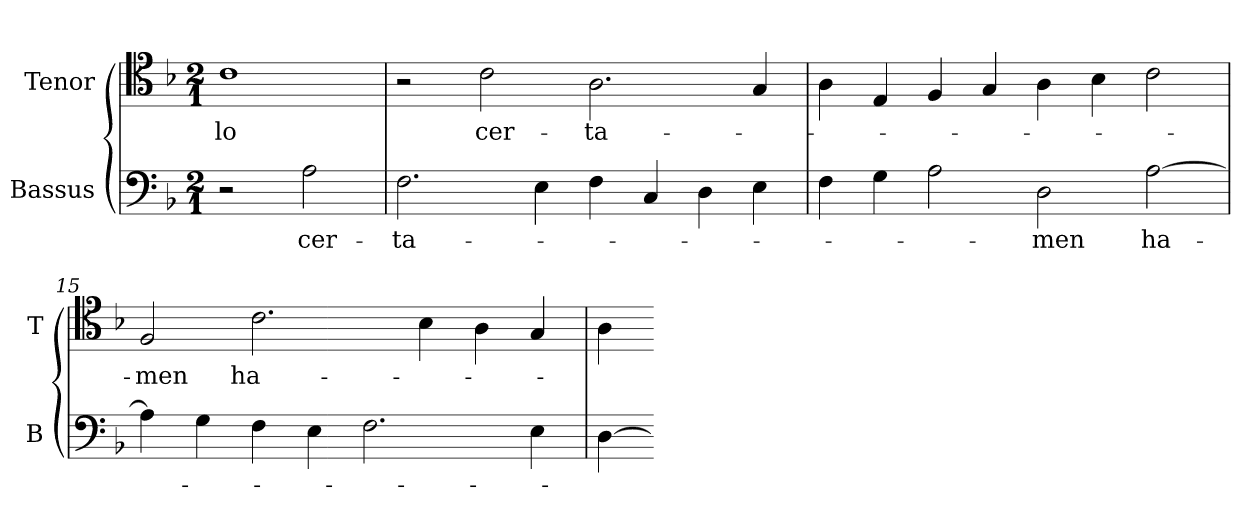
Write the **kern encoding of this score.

**kern	**text	**kern	**text
*part2	*part2	*part1	*part1
*staff2	*staff2	*staff1	*staff1
*I"Bassus	*	*I"Tenor	*
*I'B	*	*I'T	*
*clefF4	*	*clefC4	*
*k[b-]	*	*k[b-]	*
*F:	*	*F:	*
*M2/1	*	*M2/1	*
=	=	=	=
2r	.	1ci	-lo
2A	cer-	.	.
=13	=13	=13	=13
2.F	-ta-	2r	.
.	.	2c	cer-
4E	.	.	.
4F	.	2.A	-ta-
4C	.	.	.
4D	.	.	.
4E	.	4G	.
=14	=14	=14	=14
4F	.	4A	.
4G	.	4E	.
2A	.	4F	.
.	.	4G	.
2D	-men	4A	.
.	.	4B-	.
[2A	ha-	2c	.
=15	=15	=15	=15
4A]	.	2F	-men
4G	.	.	.
4F	.	2.c	ha-
4E	.	.	.
2.F	.	.	.
.	.	4B-	.
.	.	4A	.
4Ei	.	4G	.
=16	=16	=16	=16
[4Di	.	4A	.
=-	=-	=-	=-
*-	*-	*-	*-
